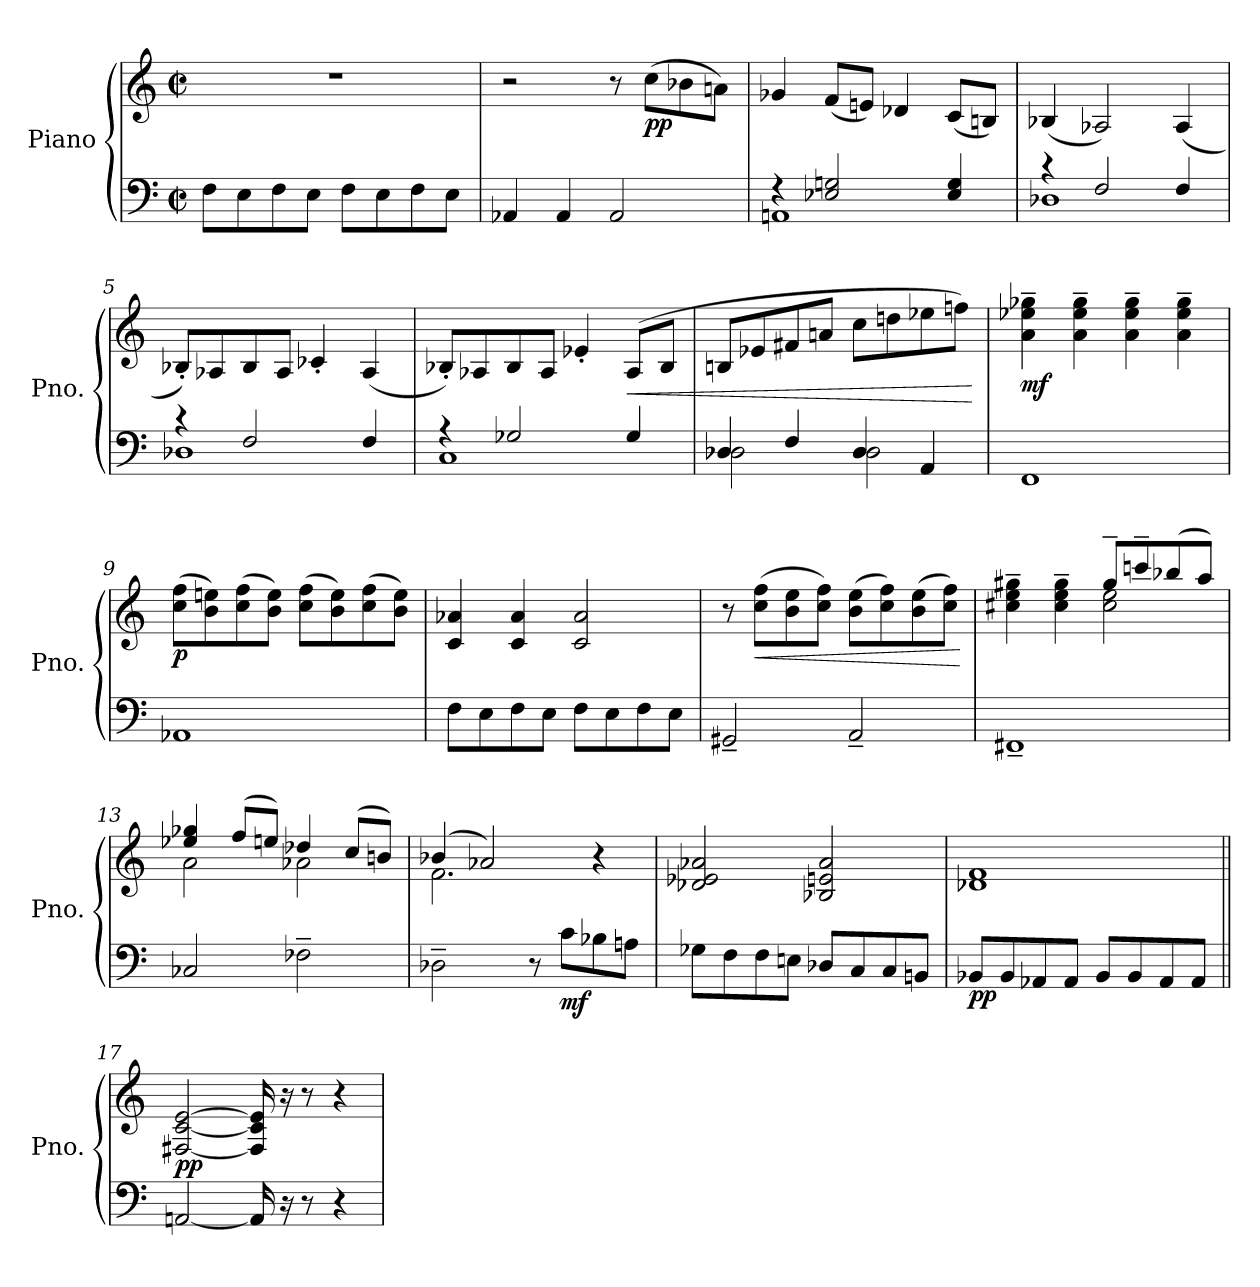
**kern	**kern	**dynam
*part1	*part1	*part1
*staff2	*staff1	*staff1/2
*I"Piano	*	*
*I'Pno.	*	*
*clefF4	*clefG2	*
*k[]	*k[]	*
*M2/2	*M2/2	*
*met(c|)	*met(c|)	*
*MM110	*MM110	*
=1	=1	=1
8F\L	1r	.
8E\	.	.
8F\	.	.
8E\J	.	.
8F\L	.	.
8E\	.	.
8F\	.	.
8E\J	.	.
=2	=2	=2
4AA-X/	2r	.
4AA-/	.	.
2AA-/	8r	.
!	!	!LO:DY:b
.	(>8cc\L	pp
.	8b-X\	.
.	8an\J)	.
=3	=3	=3
*^	*	*
4r	1AAn	4g-X/	.
2E-X/ 2Gni/	.	(<8f/L	.
.	.	8eni/J)	.
.	.	4d-X/	.
4E-/ 4G/	.	(<8c/L	.
.	.	8Bni/J)	.
=4	=4	=4	=4
4r	1D-X	(<4B-X/	.
2F/	.	2A-X/)	.
4F/	.	(<4A-/	.
!!LO:LB:g=z
=5	=5	=5	=5
4r	1D-X	8B-X'/L)	.
.	.	8A-X/	.
2F/	.	8B-/	.
.	.	8A-/J	.
.	.	4c-X'/	.
4F/	.	(<4A-/	.
=6	=6	=6	=6
4r	1C	8B-X'/L)	.
.	.	8A-X/	.
2G-X/	.	8B-/	.
.	.	8A-/J	.
.	.	4e-X'/	.
!	!	!	!LO:HP:b
4G-/	.	(>8A-/L	<
.	.	8B-/J	.
=7	=7	=7	=7
4D-X/	2D-\	8Bn/L	.
.	.	8e-X/	.
4F/	.	8f#X/	.
.	.	8an/J	.
4D-/	2D-\	8cc\L	.
.	.	8ddni\	.
4AA/	.	8ee-X\	.
.	.	8ffn\J)	.
*v	*v	*	*
.	.	[
=8	=8	=8
!	!	!LO:DY:b
1FF	4a\~ 4ee-X\~ 4gg-X\~	mf
.	4a\~ 4ee-\~ 4gg-\~	.
.	4a\~ 4ee-\~ 4gg-\~	.
.	4a\~ 4ee-\~ 4gg-\~	.
!!LO:LB:g=z
=9	=9	=9
!	!	!LO:DY:b
1AA-X	(>8cc\ 8ff\L	p
.	8b\ 8een\)	.
.	(>8cc\ 8ff\	.
.	8b\ 8ee\J)	.
.	(>8cc\ 8ff\L	.
.	8b\ 8ee\)	.
.	(>8cc\ 8ff\	.
.	8b\ 8ee\J)	.
=10	=10	=10
8F\L	4c/ 4a-X/	.
8E\	.	.
8F\	4c/ 4a-/	.
8E\J	.	.
8F\L	2c/ 2a-/	.
8E\	.	.
8F\	.	.
8E\J	.	.
=11	=11	=11
2GG#X~/	8r	.
!	!	!LO:HP:b
.	(>8cc\ 8ff\L	<
.	8b\ 8ee\	.
.	8cc\ 8ff\J)	.
2AA~/	(>8b\ 8ee\L	.
.	8cc\ 8ff\)	.
.	(>8b\ 8ee\	.
.	8cc\ 8ff\J)	.
.	.	[
=12	=12	=12
*	*^	*
1FF#X~	4cc#X\~ 4ee\~ 4gg#X\~	2ryy	.
.	4cc#\~ 4ee\~ 4gg#\~	.	.
.	8gg#~/L	2cc#\ 2ee\	.
.	8cccn~/	.	.
.	(>8bb-X/	.	.
.	8aa/J)	.	.
!!LO:LB:g=z	!!
=13	=13	=13	=13
2C-X/	4ee-X/ 4gg-X/	2a\	.
.	(>8ff/L	.	.
.	8een/J)	.	.
2F-X~\	4dd-X/	2a-X\	.
.	(>8cc/L	.	.
.	8bn/J)	.	.
=14	=14	=14	=14
2D-X~\	(>4b-X/	2.f\	.
.	2a-X/)	.	.
8r	.	.	.
!	!	!	!LO:DY:b=2
8c\L	.	.	mf
8B-X\	4r	4ryy	.
8Ani\J	.	.	.
*	*v	*v	*
=15	=15	=15
8G-X\L	2d-X/ 2e-X/ 2a-X/	.
8F\	.	.
8F\	.	.
8Eni\J	.	.
8D-X/L	2B-X/ 2en/ 2a-/	.
8C/	.	.
8C/	.	.
8BBni/J	.	.
=16	=16	=16
!	!	!LO:DY:b=2
8BB-X/L	1d-X 1f	pp
8BB-/	.	.
8AA-X/	.	.
8AA-/J	.	.
8BB-/L	.	.
8BB-/	.	.
8AA-/	.	.
8AA-/J	.	.
!!LO:LB:g=z
=17||	=17||	=17||
!	!	!LO:DY:b
[2AAn/	[2F#X/ [2c/ [2e/	pp
16AA/]	16F#/] 16c/] 16e/]	.
16r	16r	.
8r	8r	.
4r	4r	.
=	=	=
*-	*-	*-
